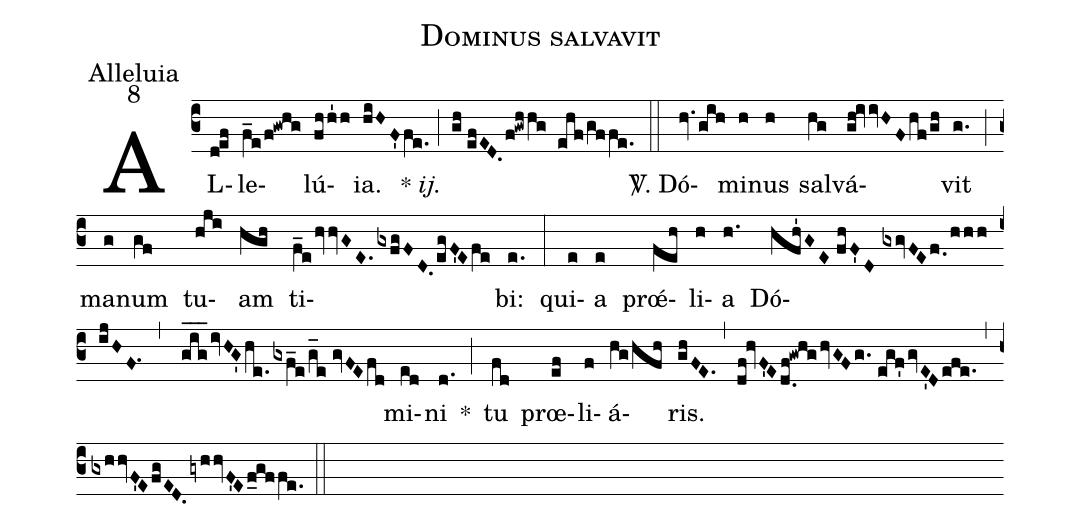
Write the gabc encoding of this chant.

name: Dominus salvavit;
office-part: Alleluia;
mode: 8;
%%
(c3) AL(d!ef)le(f_e/f!gwhg)lú(fhh'1h)ia.(hiHF'/fe.) {*}~<i>ij.</i>(;) (gh//efED./f!gwhhg ehf/gffe.) (::)
<sp>V/</sp>. Dó(hv./gih)mi(h)nus(h) sal(hg)vá(gh!ivvHF/hf/gh)vit(g.) (;) ma(g)num(gf) tu(hji)am(hgh) ti(f_e/hvvGE./gxfgFD./egF'E/fe)bi:(e.) (:)
qui(e)a(e) prœ́(feh)li(h)a(h.) Dó(hfh'GE//fhF'D//gxgvFE/f.0/hhh/ijHF.1,g_i_g_/ivHG'/he./gxf_e/g_e//gvFE/fd)mi(ed)ni(d.) *(;) tu(fd) prœ(ef)li(f)á(hg/hfh)ris.(ghFE.) (,) (df!hvF'E/d.0f!gwhg/hvGFg.//egf'/gvE'D/efe.) (,) (gxhhvF'E/fgED./gyhhvF'E/f_gffe.) (::)
